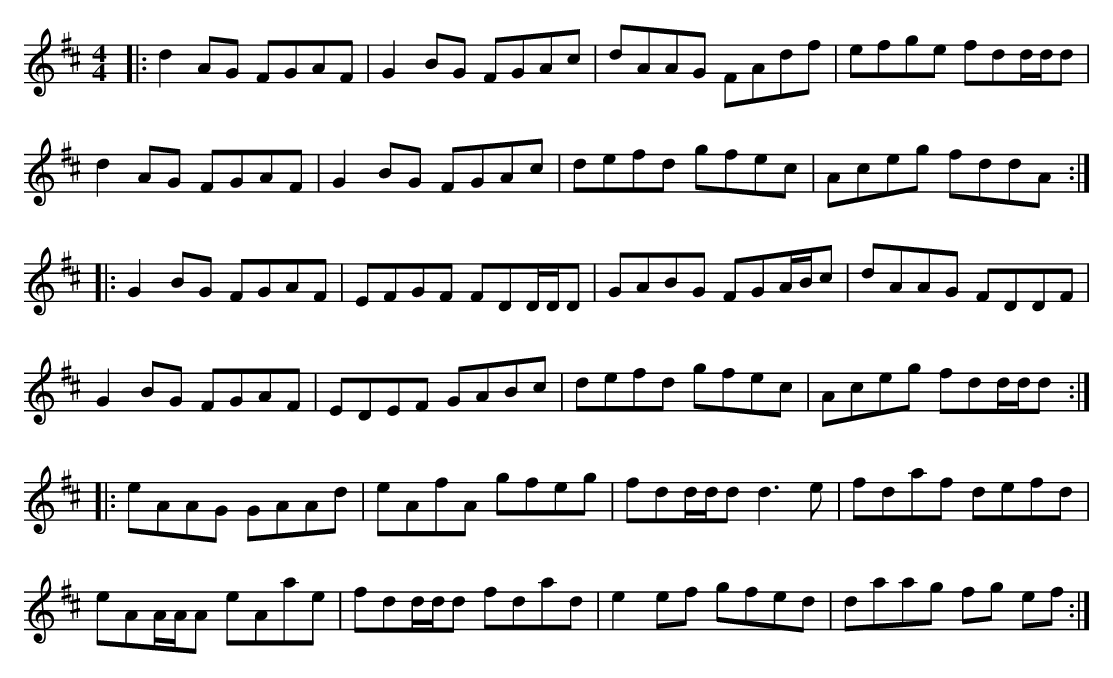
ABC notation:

X:1
M:4/4
K:D
|:d2AG FGAF|G2BG FGAc|dAAG FAdf|efge fdd/d/d|
d2AG FGAF|G2BG FGAc|defd gfec|Aceg fddA:|
|:G2BG FGAF|EFGF FDD/D/D|GABG FGA/B/c|dAAG FDDF|
G2BG FGAF|EDEF GABc|defd gfec|Aceg fdd/d/d:|
|:eAAG GAAd|eAfA gfeg|fdd/d/d d3e|fdaf defd|
eAA/A/A eAae|fdd/d/d fdad|e2ef gfed|daag fg ef:|
